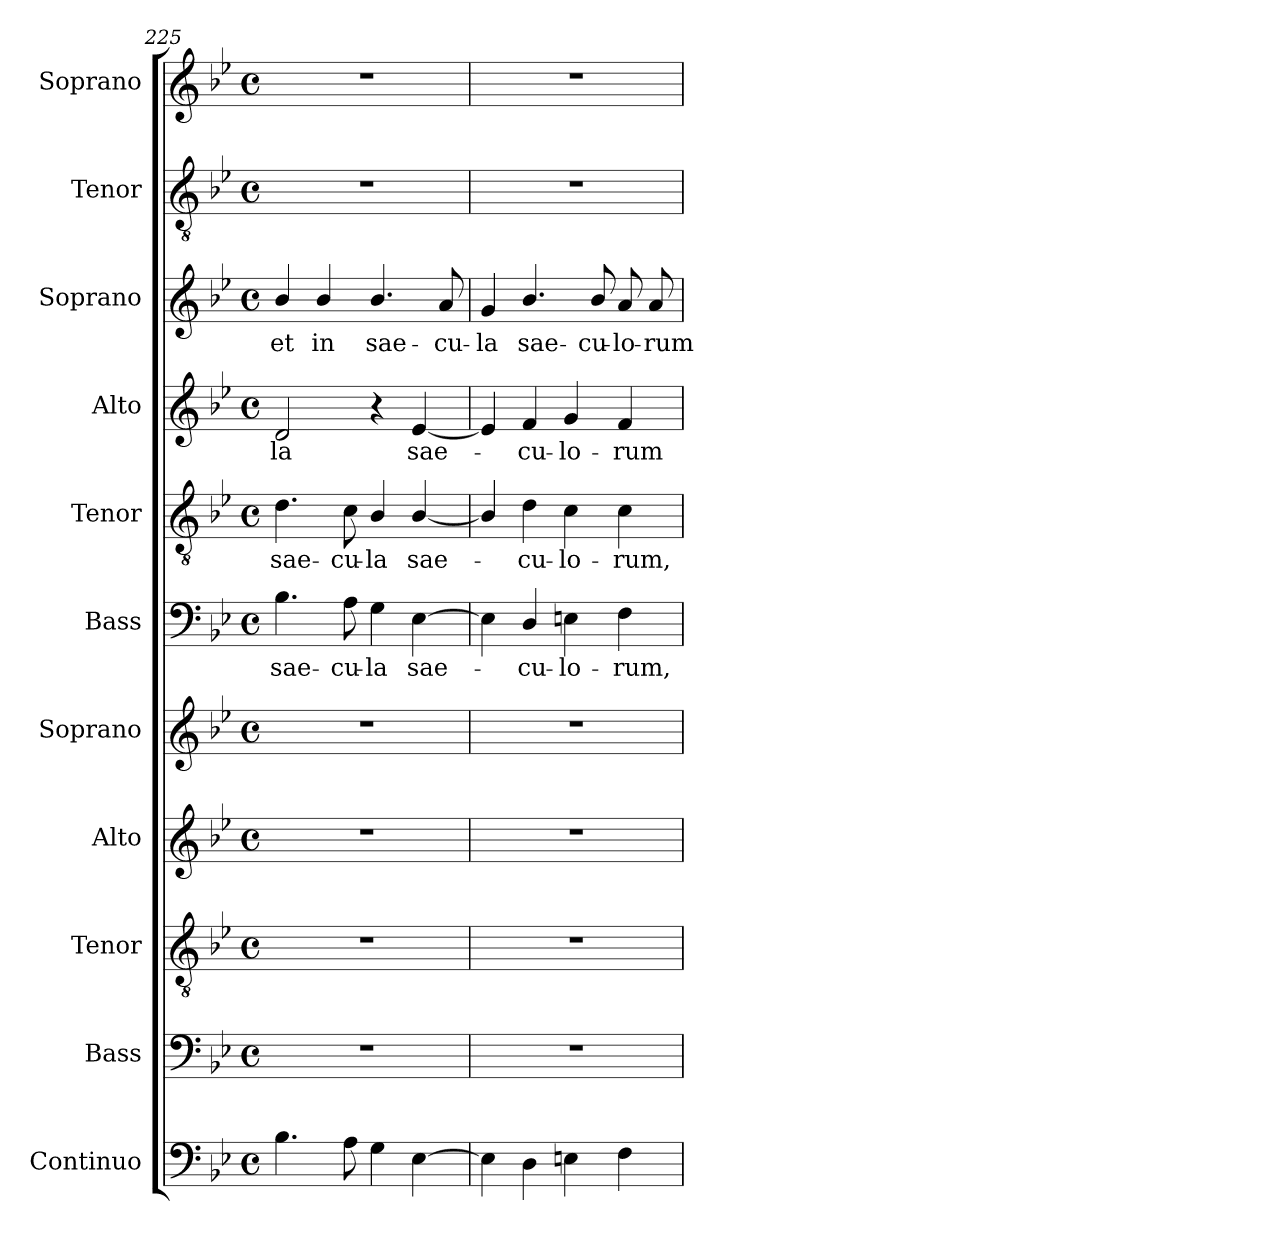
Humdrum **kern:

**kern	**kern	**kern	**kern	**kern	**kern	**text	**kern	**text	**kern	**text	**kern	**text	**kern	**kern
*part11	*part10	*part9	*part8	*part7	*part6	*part6	*part5	*part5	*part4	*part4	*part3	*part3	*part2	*part1
*staff11	*staff10	*staff9	*staff8	*staff7	*staff6	*staff6	*staff5	*staff5	*staff4	*staff4	*staff3	*staff3	*staff2	*staff1
*I"Continuo	*I"Bass	*I"Tenor	*I"Alto	*I"Soprano	*I"Bass	*	*I"Tenor	*	*I"Alto	*	*I"Soprano	*	*I"Tenor	*I"Soprano
*I'Cont.	*I'B.	*I'T.	*I'A.	*I'S.	*I'B.	*	*I'T.	*	*I'A.	*	*I'S.	*	*I'T.	*I'S.
*clefF4	*clefF4	*clefGv2	*clefG2	*clefG2	*clefF4	*	*clefGv2	*	*clefG2	*	*clefG2	*	*clefGv2	*clefG2
*	*	*ITrd7c12	*	*	*	*	*ITrd7c12	*	*	*	*	*	*ITrd7c12	*
*k[b-e-]	*k[b-e-]	*k[b-e-]	*k[b-e-]	*k[b-e-]	*k[b-e-]	*	*k[b-e-]	*	*k[b-e-]	*	*k[b-e-]	*	*k[b-e-]	*k[b-e-]
*B-:	*B-:	*B-:	*B-:	*B-:	*B-:	*	*B-:	*	*B-:	*	*B-:	*	*B-:	*B-:
*M4/4	*M4/4	*M4/4	*M4/4	*M4/4	*M4/4	*	*M4/4	*	*M4/4	*	*M4/4	*	*M4/4	*M4/4
*met(c)	*met(c)	*met(c)	*met(c)	*met(c)	*met(c)	*	*met(c)	*	*met(c)	*	*met(c)	*	*met(c)	*met(c)
=225	=225	=225	=225	=225	=225	=225	=225	=225	=225	=225	=225	=225	=225	=225
!	!	!	!	!	!	!LO:LY:b:color=#000000	!	!	!	!	!	!	!	!
!	!	!	!	!	!	!	!	!LO:LY:b:color=#000000	!	!	!	!	!	!
!	!	!	!	!	!	!	!	!	!	!LO:LY:b:color=#000000	!	!	!	!
!	!	!	!	!	!	!	!	!	!	!	!	!LO:LY:b:color=#000000	!	!
4.B-i\	1r	1r	1r	1r	4.B-i\	sae-	4.Di\	sae-	2di/	-la	4b-i/	et	1r	1r
!	!	!	!	!	!	!	!	!	!	!	!	!LO:LY:b:color=#000000	!	!
.	.	.	.	.	.	.	.	.	.	.	4b-i/	in	.	.
!	!	!	!	!	!	!LO:LY:b:color=#000000	!	!	!	!	!	!	!	!
!	!	!	!	!	!	!	!	!LO:LY:b:color=#000000	!	!	!	!	!	!
8Ai\	.	.	.	.	8Ai\	-cu-	8Ci\	-cu-	.	.	.	.	.	.
!	!	!	!	!	!	!LO:LY:b:color=#000000	!	!	!	!	!	!	!	!
!	!	!	!	!	!	!	!	!LO:LY:b:color=#000000	!	!	!	!	!	!
!	!	!	!	!	!	!	!	!	!	!	!	!LO:LY:b:color=#000000	!	!
4Gi\	.	.	.	.	4Gi\	-la	4BB-i/	-la	4r	.	4.b-i/	sae-	.	.
!	!	!	!	!	!	!LO:LY:b:color=#000000	!	!	!	!	!	!	!	!
!	!	!	!	!	!	!	!	!LO:LY:b:color=#000000	!	!	!	!	!	!
!	!	!	!	!	!	!	!	!	!	!LO:LY:b:color=#000000	!	!	!	!
[>4E-i\	.	.	.	.	[>4E-i\	sae-	[<4BB-i/	sae-	[<4e-i/	sae-	.	.	.	.
!	!	!	!	!	!	!	!	!	!	!	!	!LO:LY:b:color=#000000	!	!
.	.	.	.	.	.	.	.	.	.	.	8ai/	-cu-	.	.
=226	=226	=226	=226	=226	=226	=226	=226	=226	=226	=226	=226	=226	=226	=226
!	!	!	!	!	!	!	!	!	!	!	!	!LO:LY:b:color=#000000	!	!
4E-i\]	1r	1r	1r	1r	4E-i\]	.	4BB-i/]	.	4e-i/]	.	4gi/	-la	1r	1r
!	!	!	!	!	!	!LO:LY:b:color=#000000	!	!	!	!	!	!	!	!
!	!	!	!	!	!	!	!	!LO:LY:b:color=#000000	!	!	!	!	!	!
!	!	!	!	!	!	!	!	!	!	!LO:LY:b:color=#000000	!	!	!	!
!	!	!	!	!	!	!	!	!	!	!	!	!LO:LY:b:color=#000000	!	!
4Di\	.	.	.	.	4Di/	-cu-	4Di\	-cu-	4fi/	-cu-	4.b-i/	sae-	.	.
!	!	!	!	!	!	!LO:LY:b:color=#000000	!	!	!	!	!	!	!	!
!	!	!	!	!	!	!	!	!LO:LY:b:color=#000000	!	!	!	!	!	!
!	!	!	!	!	!	!	!	!	!	!LO:LY:b:color=#000000	!	!	!	!
4Eni\	.	.	.	.	4Eni\	-lo-	4Ci\	-lo-	4gi/	-lo-	.	.	.	.
!	!	!	!	!	!	!	!	!	!	!	!	!LO:LY:b:color=#000000	!	!
.	.	.	.	.	.	.	.	.	.	.	8b-i/	-cu-	.	.
!	!	!	!	!	!	!LO:LY:b:color=#000000	!	!	!	!	!	!	!	!
!	!	!	!	!	!	!	!	!LO:LY:b:color=#000000	!	!	!	!	!	!
!	!	!	!	!	!	!	!	!	!	!LO:LY:b:color=#000000	!	!	!	!
!	!	!	!	!	!	!	!	!	!	!	!	!LO:LY:b:color=#000000	!	!
4Fi\	.	.	.	.	4Fi\	-rum,	4Ci\	-rum,	4fi/	-rum	8ai/	-lo-	.	.
!	!	!	!	!	!	!	!	!	!	!	!	!LO:LY:b:color=#000000	!	!
.	.	.	.	.	.	.	.	.	.	.	8ai/	-rum	.	.
=	=	=	=	=	=	=	=	=	=	=	=	=	=	=
*-	*-	*-	*-	*-	*-	*-	*-	*-	*-	*-	*-	*-	*-	*-
